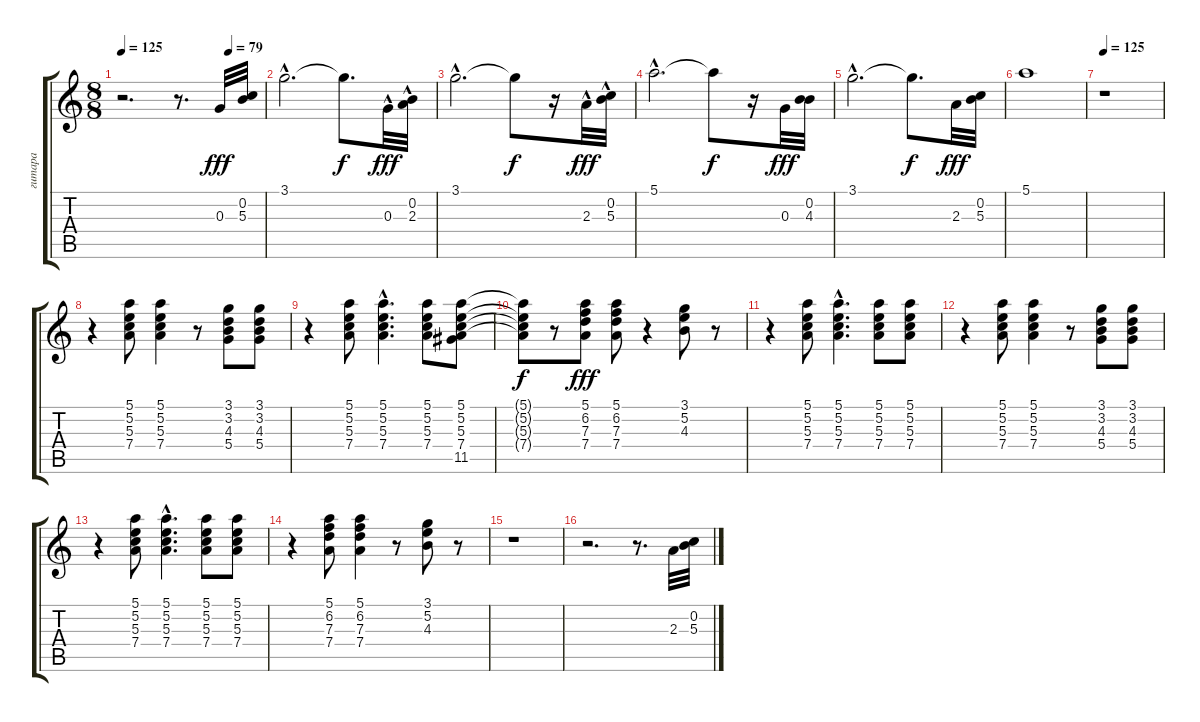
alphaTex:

\track ("гитара" "гитара") {instrument acousticguitarsteel}
\staff {score tabs}
\tuning (E4 B3 G3 D3 A2 E2) {hide}
\ts (8 8)
\tempo 125
\tempo (79 0.75)
\tempo 125
\clef g2
\ks c
r.2{d dy fff instrument acousticguitarsteel} r.8{d} 0.3.32 (0.2 5.3).32 |
3.1{hac}.2{d} 3.1{t}.8{d dy f} 0.3{hac}.32{dy fff} (0.2{hac} 2.3{hac}).32 |
3.1{hac}.2{d} 3.1{t}.8{dy f} r.16 2.3{hac}.32{dy fff} (0.2{hac} 5.3{hac}).32 |
5.1{hac}.2{d} 5.1{t}.8{dy f} r.16 0.3.32{dy fff} (0.2 4.3).32 |
3.1{hac}.2{d} 3.1{t}.8{d dy f} 2.3.32{dy fff} (0.2 5.3).32 |
5.1.1 |
\tempo 125
r.1 |
r.4 (5.1 5.2 5.3 7.4).8 (5.1 5.2 5.3 7.4).4 r.8 (3.1 3.2 4.3 5.4).8 (3.1 3.2 4.3 5.4).8 |
r.4 (5.1 5.2 5.3 7.4).8 (5.1{hac} 5.2{hac} 5.3{hac} 7.4{hac}).4{d} (5.1 5.2 5.3 7.4).8 (5.1 5.2 5.3 7.4 11.5).8 |
(5.1{t} 5.2{t} 5.3{t} 7.4{t}).8{dy f} r.8 (5.1 6.2 7.3 7.4).8{dy fff} (5.1 6.2 7.3 7.4).8 r.4 (3.1 5.2 4.3).8 r.8 |
r.4 (5.1 5.2 5.3 7.4).8 (5.1{hac} 5.2{hac} 5.3 7.4).4{d} (5.1 5.2 5.3 7.4).8 (5.1 5.2 5.3 7.4).8 |
r.4 (5.1 5.2 5.3 7.4).8 (5.1 5.2 5.3 7.4).4 r.8 (3.1 3.2 4.3 5.4).8 (3.1 3.2 4.3 5.4).8 |
r.4 (5.1 5.2 5.3 7.4).8 (5.1{hac} 5.2{hac} 5.3{hac} 7.4{hac}).4{d} (5.1 5.2 5.3 7.4).8 (5.1 5.2 5.3 7.4).8 |
r.4 (5.1 6.2 7.3 7.4).8 (5.1 6.2 7.3 7.4).4 r.8 (3.1 5.2 4.3).8 r.8 |
r.1 |
r.2{d} r.8{d} 2.3.32 (0.2 5.3).32
